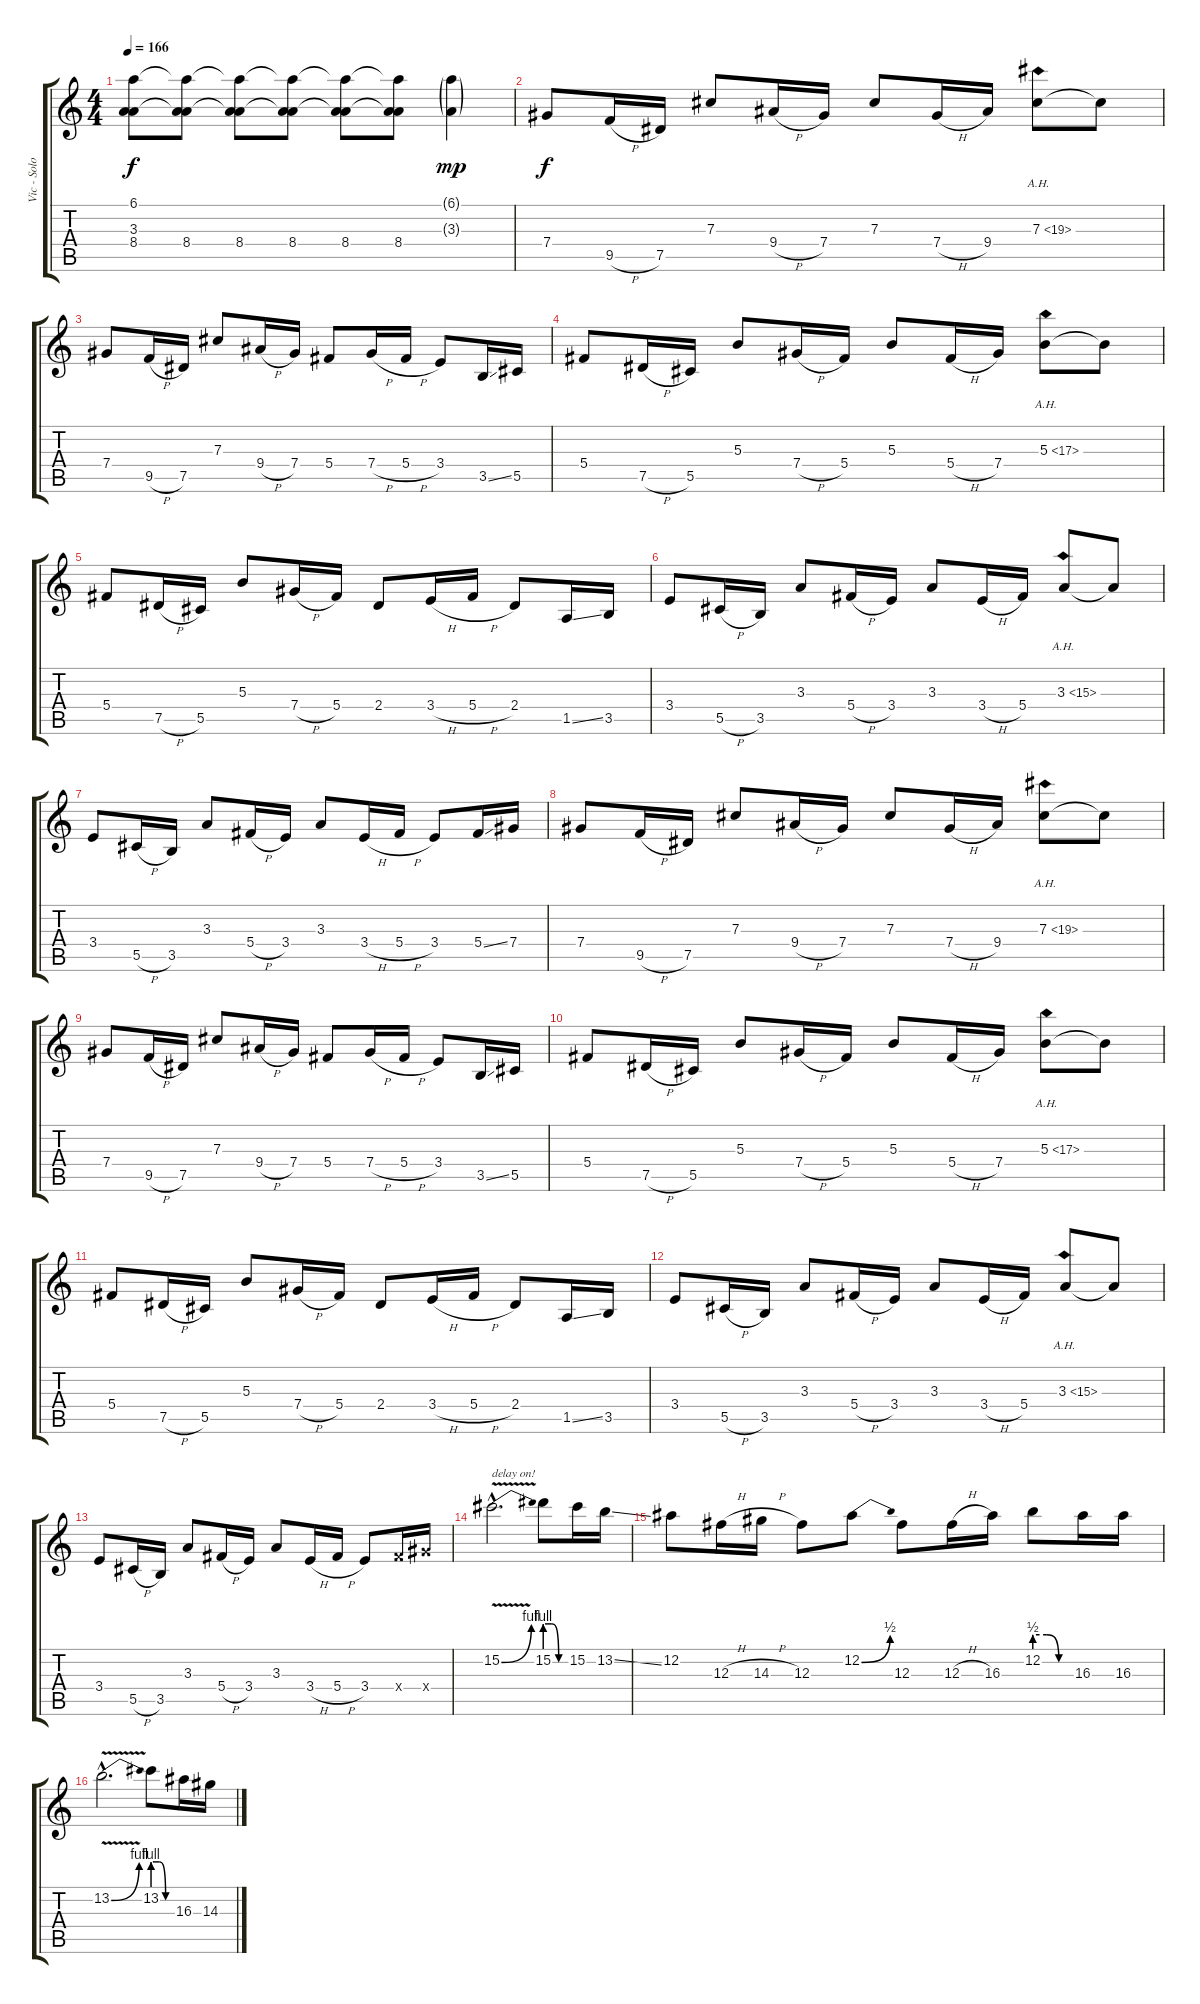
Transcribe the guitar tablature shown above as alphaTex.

\track ("Vic - Solo" "Vic - Solo") {instrument distortionguitar}
\staff {score tabs}
\tuning (Eb4 Bb3 Gb3 Db3 Ab2 Eb2) {hide}
\ts (4 4)
\tempo 166
\clef g2
\ks c
(6.1{t} 3.3{t} 8.4).8{dy f} (6.1{t} 3.3{t} 8.4).8 (6.1{t} 3.3{t} 8.4).8 (6.1{t} 3.3{t} 8.4).8 (6.1{t} 3.3{t} 8.4).8 (6.1{t} 3.3{t} 8.4).8 (6.1{g} 3.3{g}).4{dy mp} |
7.4.8{dy f volume 15 balance 8} 9.5{h}.16 7.5.16 7.3.8 9.4{h}.16 7.4.16 7.3.8 7.4{h}.16 9.4.16 7.3{ah 12}.8 7.3{t}.8 |
7.4.8 9.5{h}.16 7.5.16 7.3.8 9.4{h}.16 7.4.16 5.4.8 7.4{h}.16 5.4{h}.16 3.4.8 3.5{ss}.16 5.5.16 |
5.4.8 7.5{h}.16 5.5.16 5.3.8 7.4{h}.16 5.4.16 5.3.8 5.4{h}.16 7.4.16 5.3{ah 12}.8 5.3{t}.8 |
5.4.8 7.5{h}.16 5.5.16 5.3.8 7.4{h}.16 5.4.16 2.4.8 3.4{h}.16 5.4{h}.16 2.4.8 1.5{ss}.16 3.5.16 |
3.4.8 5.5{h}.16 3.5.16 3.3.8 5.4{h}.16 3.4.16 3.3.8 3.4{h}.16 5.4.16 3.3{ah 12}.8 3.3{t}.8 |
3.4.8 5.5{h}.16 3.5.16 3.3.8 5.4{h}.16 3.4.16 3.3.8 3.4{h}.16 5.4{h}.16 3.4.8 5.4{ss}.16 7.4.16 |
7.4.8 9.5{h}.16 7.5.16 7.3.8 9.4{h}.16 7.4.16 7.3.8 7.4{h}.16 9.4.16 7.3{ah 12}.8 7.3{t}.8 |
7.4.8 9.5{h}.16 7.5.16 7.3.8 9.4{h}.16 7.4.16 5.4.8 7.4{h}.16 5.4{h}.16 3.4.8 3.5{ss}.16 5.5.16 |
5.4.8 7.5{h}.16 5.5.16 5.3.8 7.4{h}.16 5.4.16 5.3.8 5.4{h}.16 7.4.16 5.3{ah 12}.8 5.3{t}.8 |
5.4.8 7.5{h}.16 5.5.16 5.3.8 7.4{h}.16 5.4.16 2.4.8 3.4{h}.16 5.4{h}.16 2.4.8 1.5{ss}.16 3.5.16 |
3.4.8 5.5{h}.16 3.5.16 3.3.8 5.4{h}.16 3.4.16 3.3.8 3.4{h}.16 5.4.16 3.3{ah 12}.8 3.3{t}.8 |
3.4.8 5.5{h}.16 3.5.16 3.3.8 5.4{h}.16 3.4.16 3.3.8 3.4{h}.16 5.4{h}.16 3.4.8 5.4{x}.16 7.4{x}.16 |
15.2{be (bend 0 0 60 4) v hac}.2{d txt "delay on!"} 15.2{be (custom 0 4 20 4 40 0 60 0)}.8 15.2.16 13.2{ss}.16 |
12.2.8 12.3{h}.16 14.3{h}.16 12.3.8 12.2{be (bend 0 0 60 2)}.8 12.3.8 12.3{h}.16 16.3.16 12.2{be (custom 0 2 20 2 40 0 60 0)}.8 16.3.16 16.3.16 |
13.2{be (bend 0 0 60 4) v hac}.2{d} 13.2{be (custom 0 4 20 4 40 0 60 0)}.8 16.3.16 14.3.16
